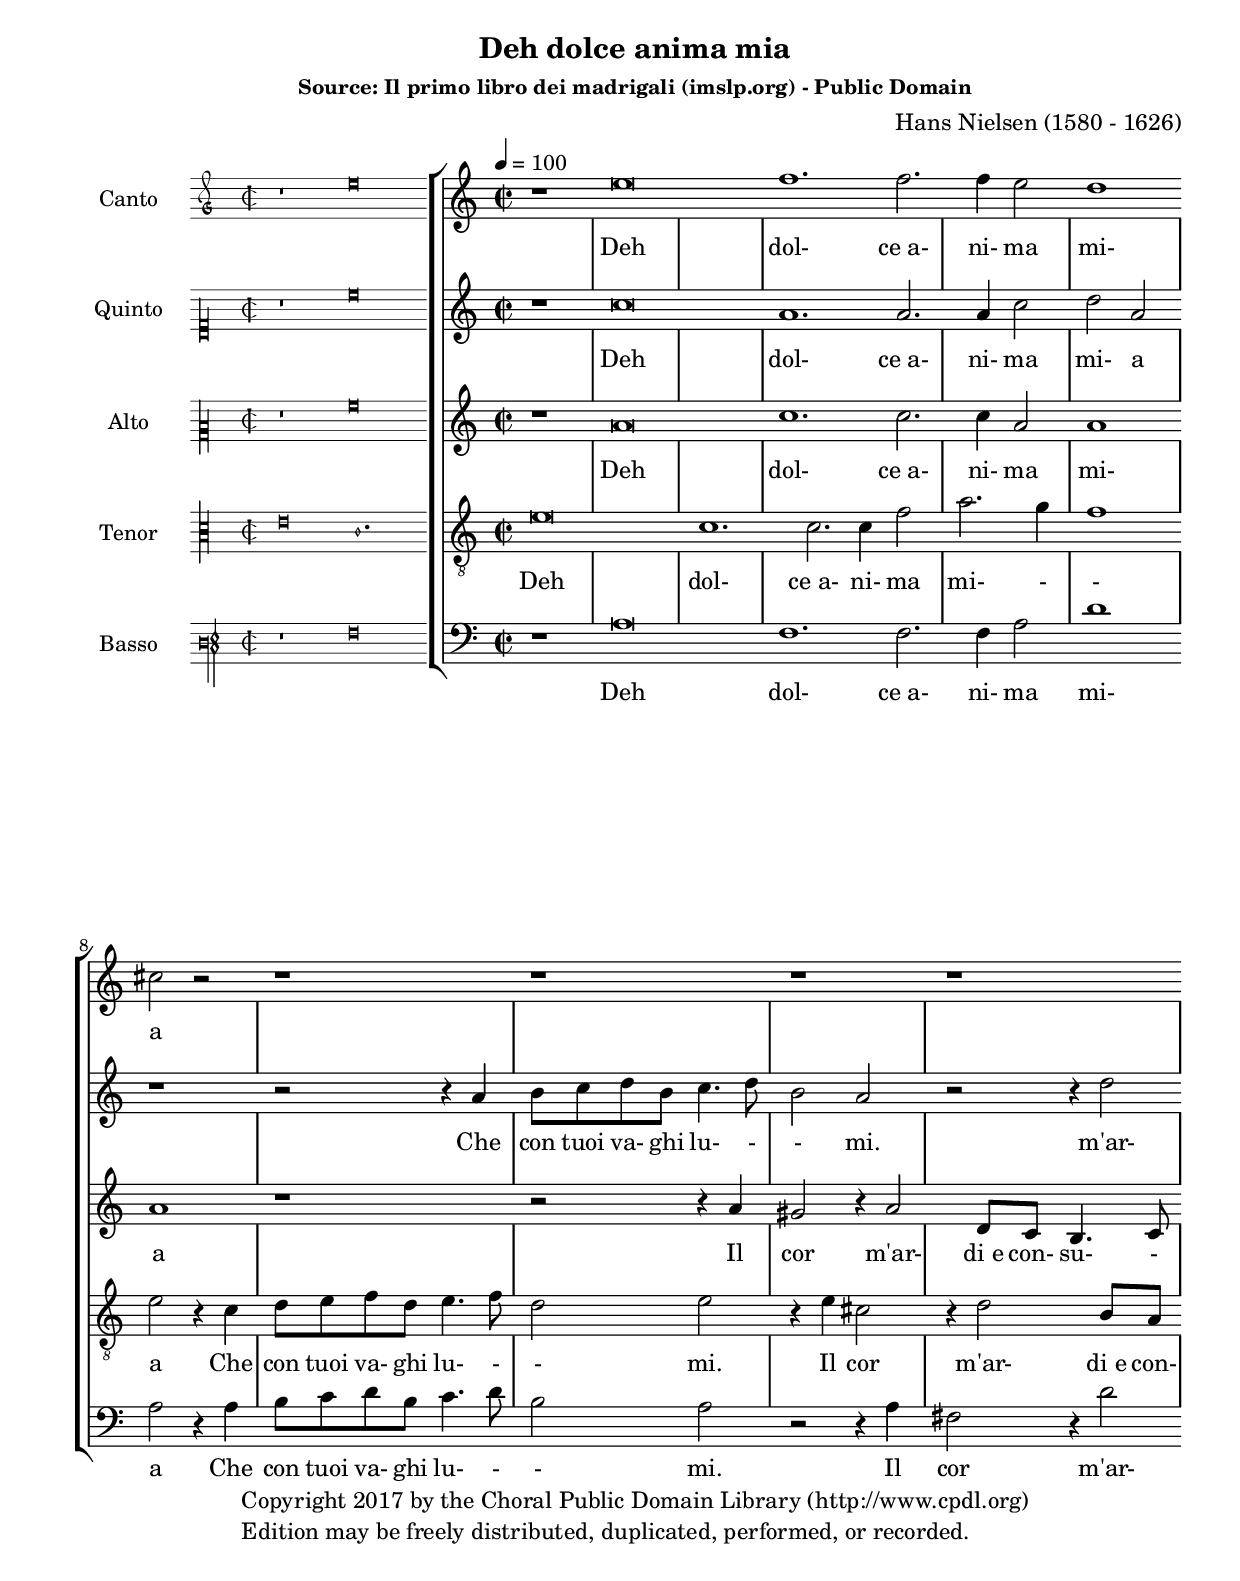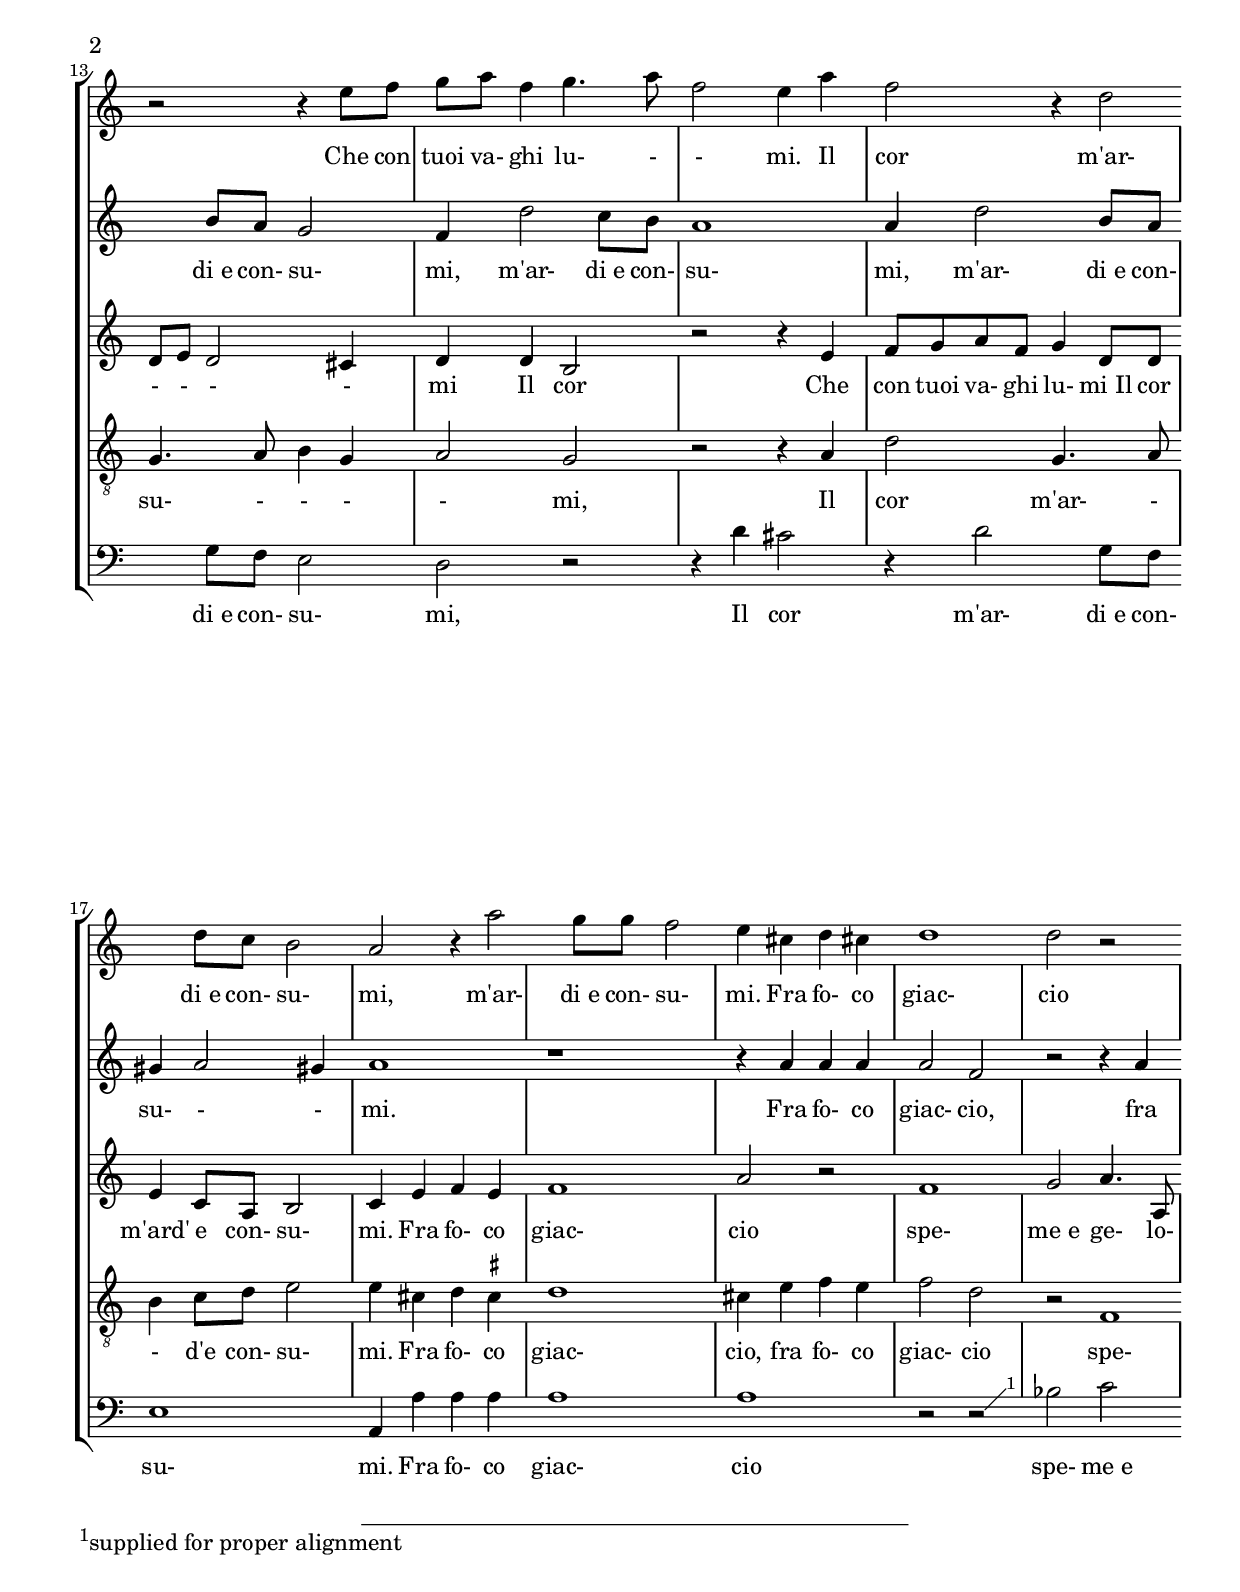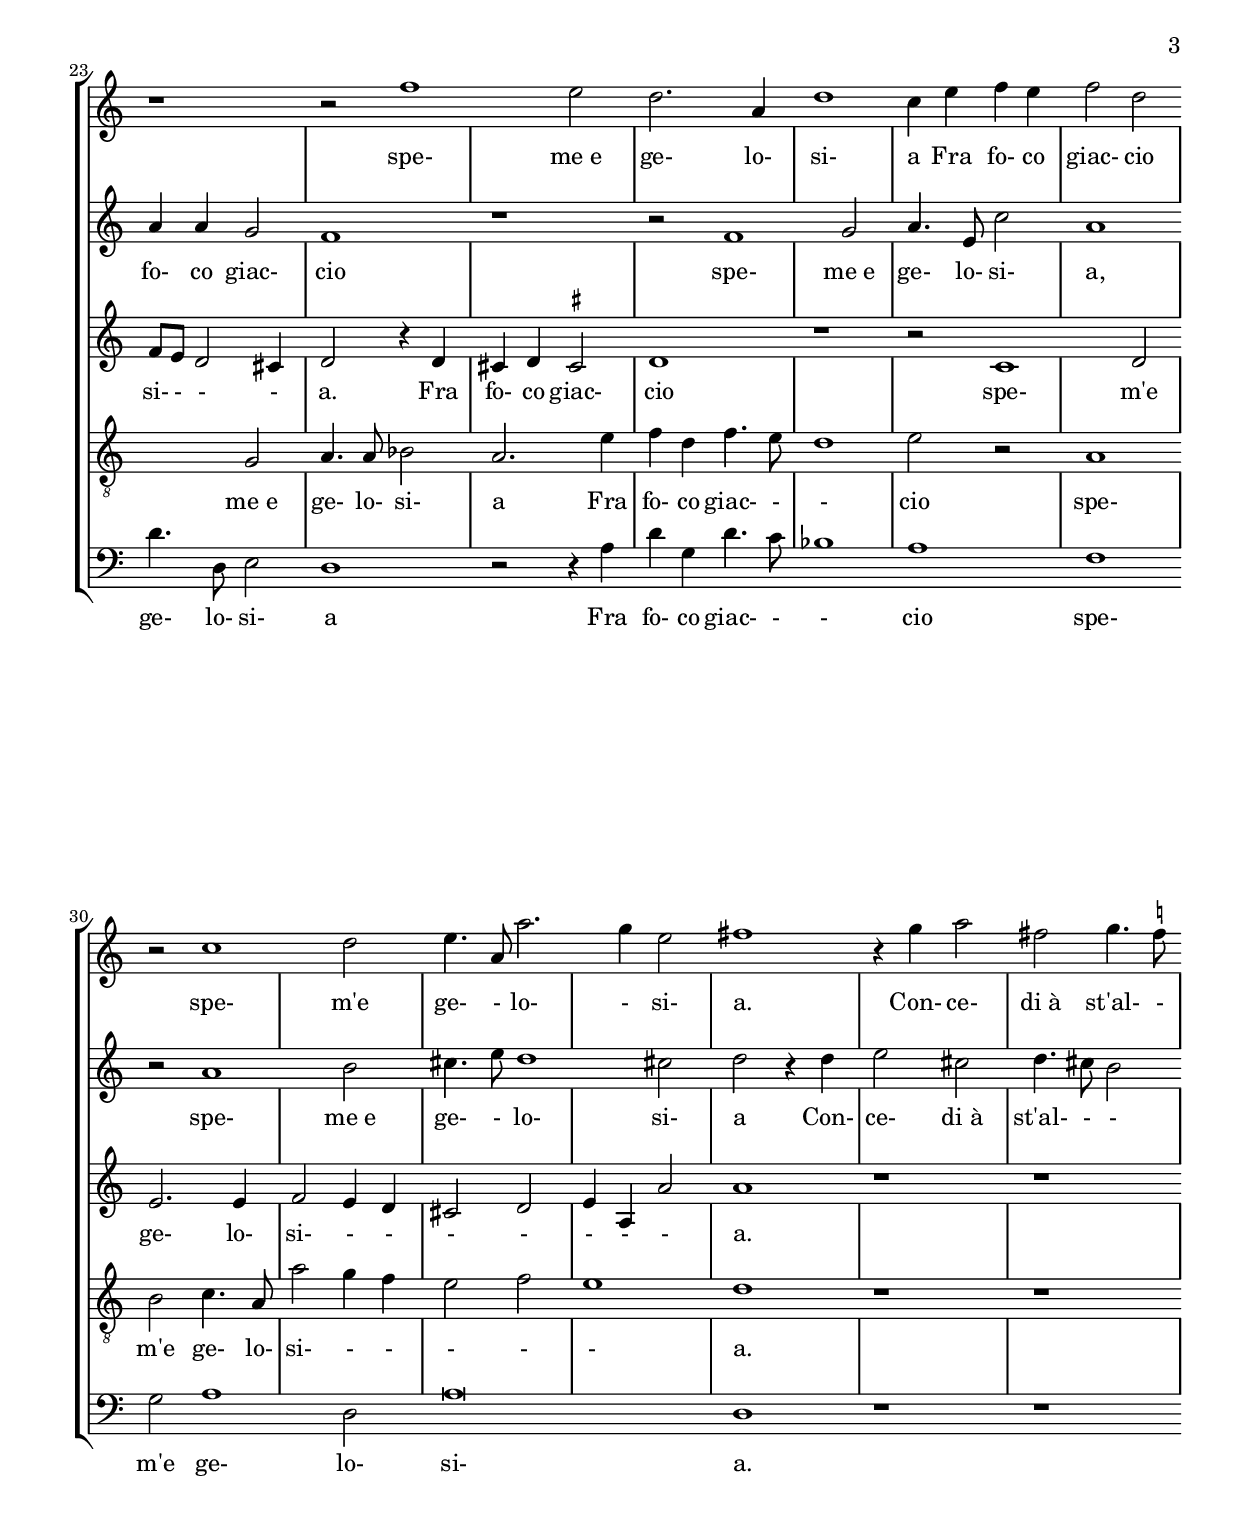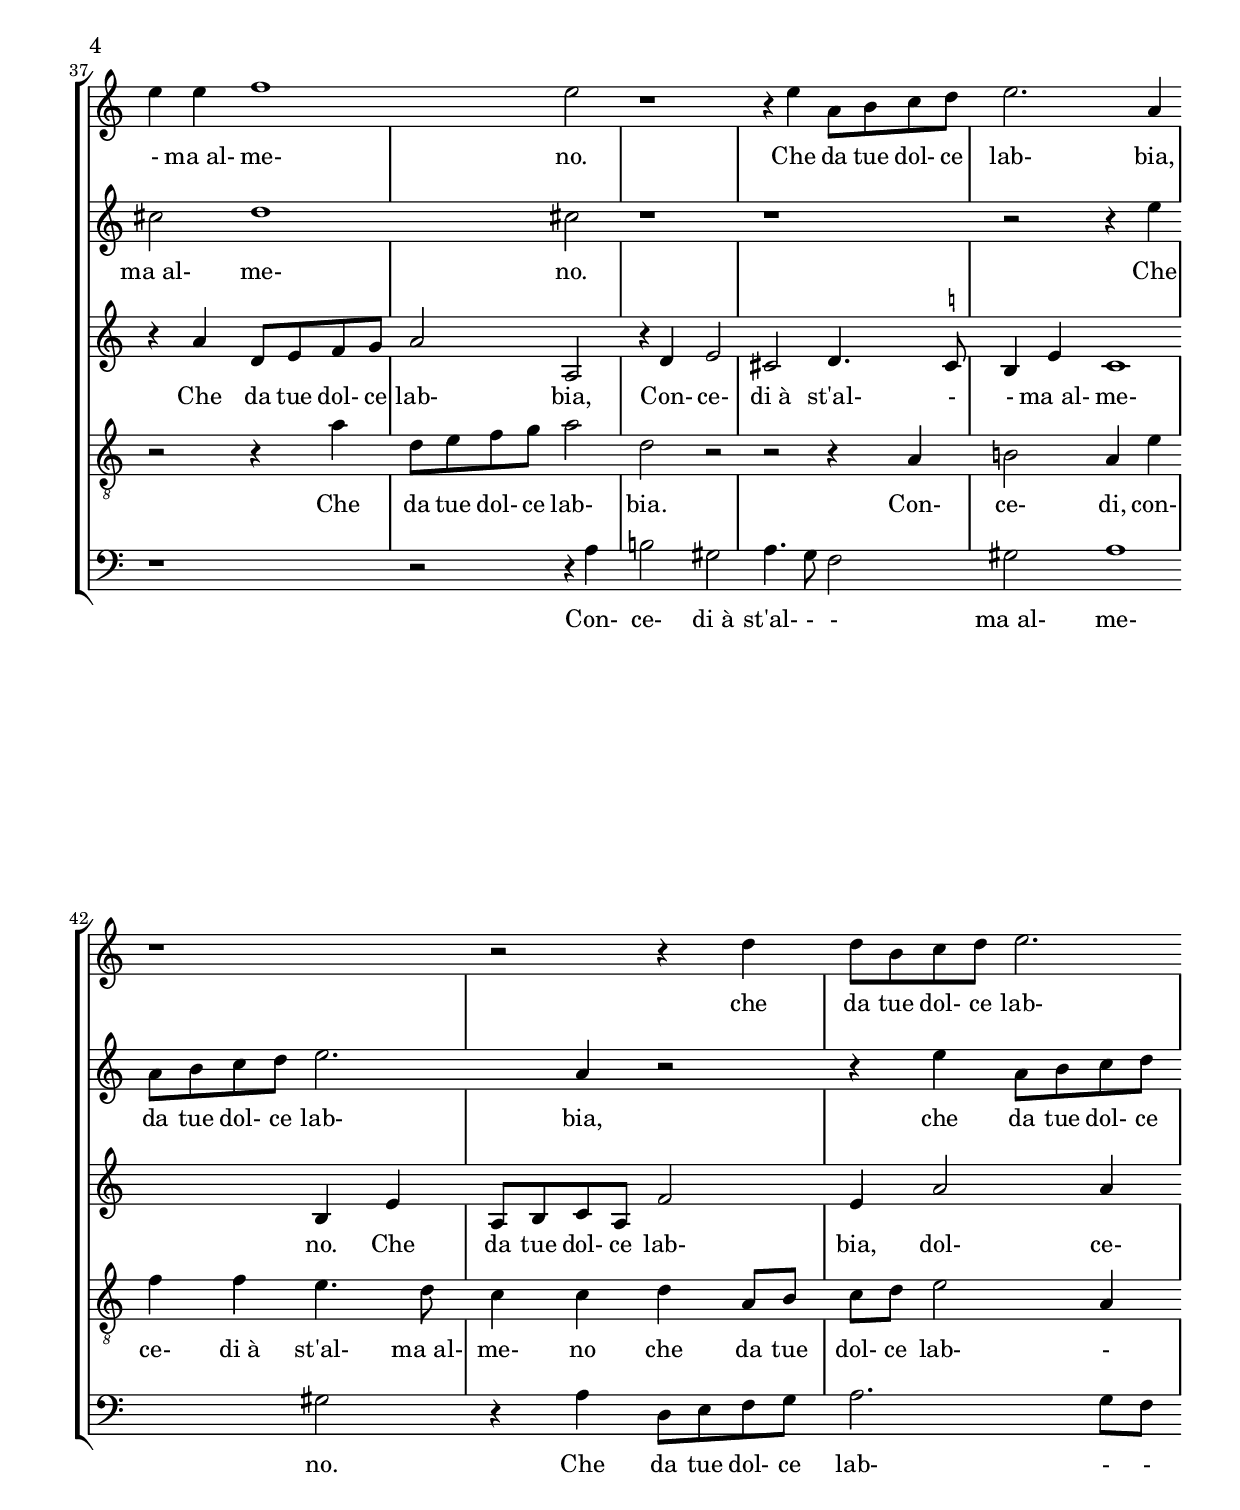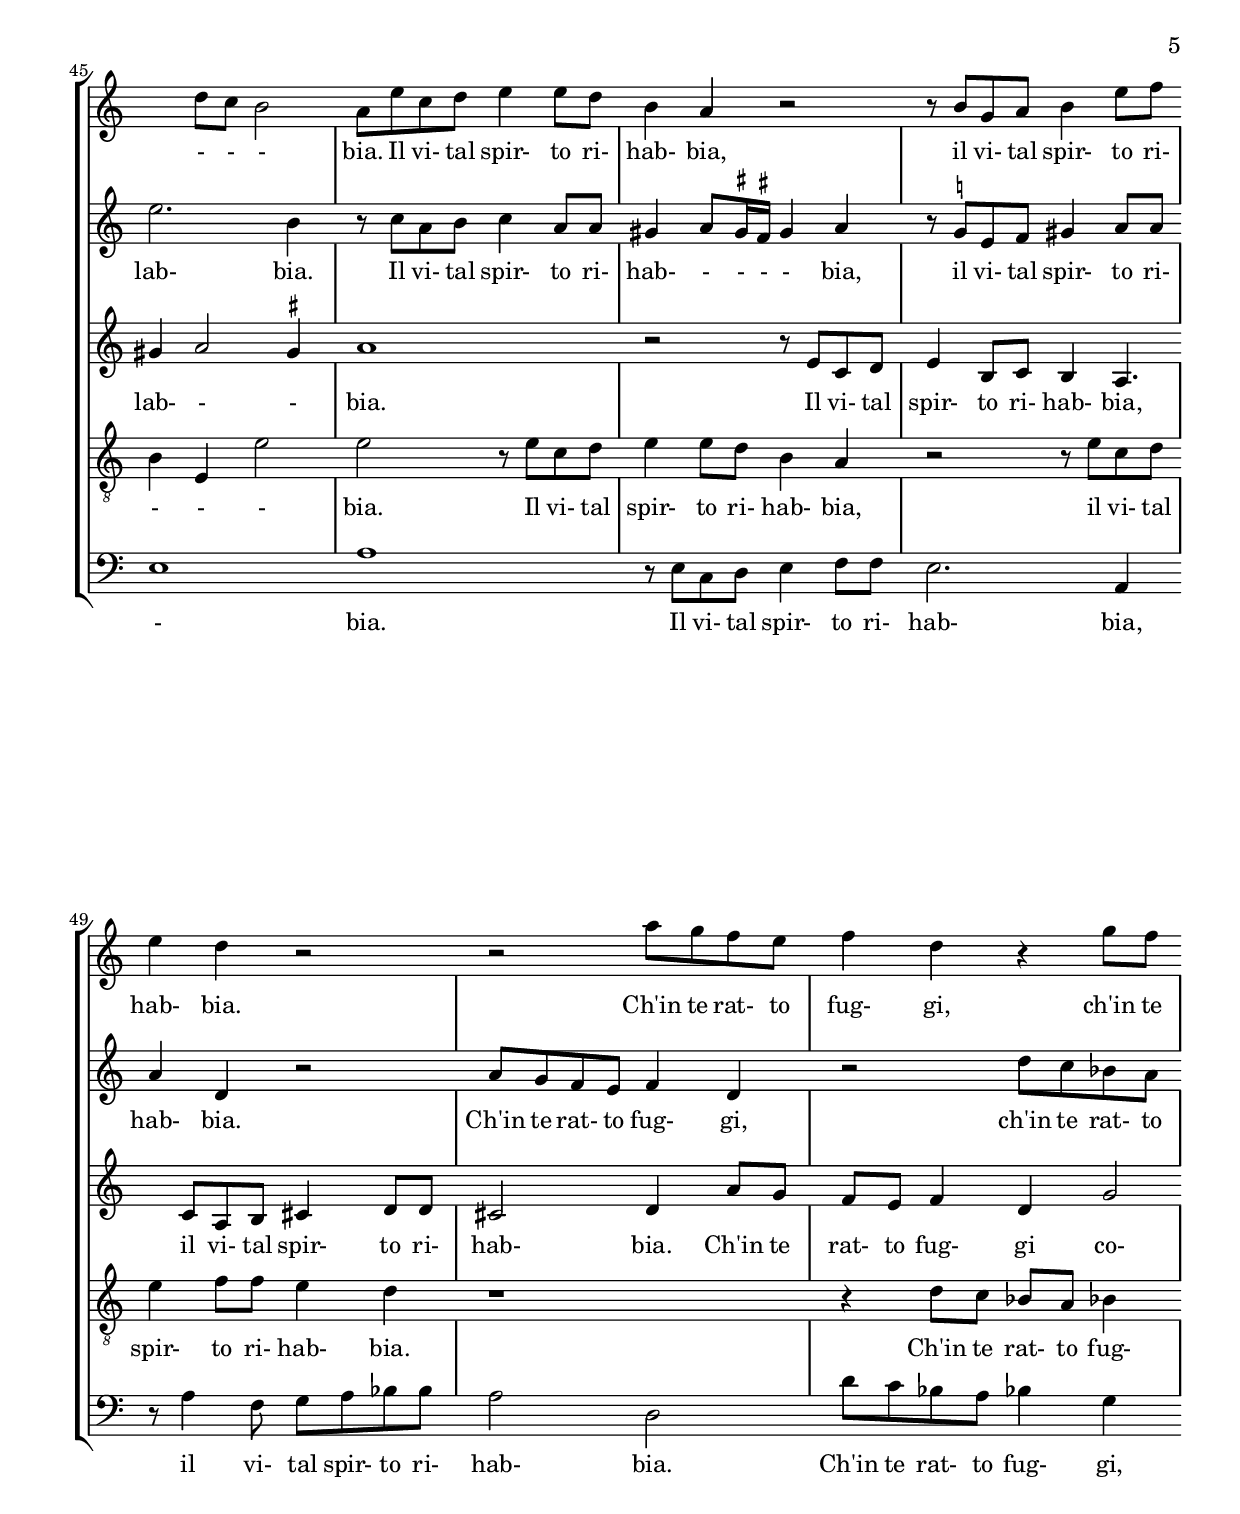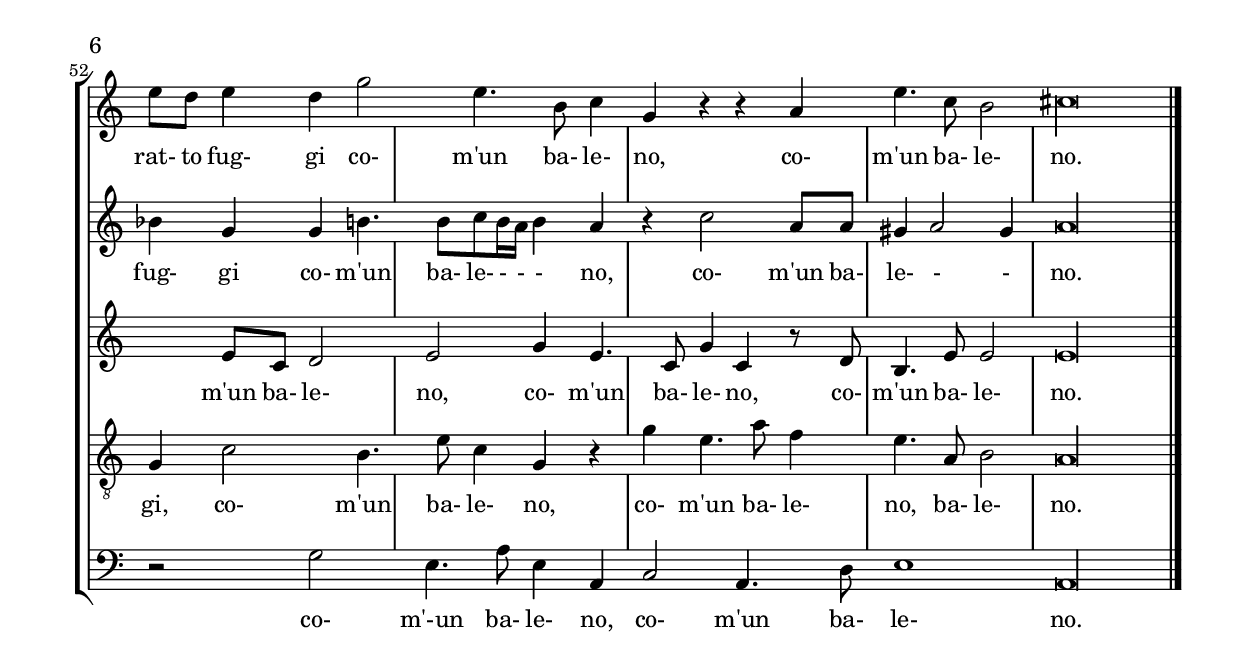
\version "2.19.0"
\version "2.19.0"

\header {
    title = \markup{ \huge { Deh dolce anima mia } }
    composer = "Hans Nielsen (1580 - 1626)" 
    subtitle = \markup{ \small { Source: Il primo libro dei madrigali (imslp.org) - Public Domain } } 
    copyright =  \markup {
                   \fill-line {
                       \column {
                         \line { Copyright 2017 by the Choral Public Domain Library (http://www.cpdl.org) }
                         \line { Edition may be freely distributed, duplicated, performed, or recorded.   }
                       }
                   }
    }
}



\paper {
#(set-default-paper-size "a4")
    top-margin = 2\cm
    bottom-margin = 2\cm
    left-margin = 1.5\cm
}

ficta = { \once \set suggestAccidentals = ##t }

vera = { \once \set suggestAccidentals = ##f }


incipitGlobal = { 
    \key a \minor
    \time 2/2
}

global =  {
   	
	\set Score.skipBars = ##t
    \key a \minor
    \time 2/2
    \tempo 4 = 100

    % the actual music
    \skip 1*58
    \bar ""
    
    % let finis bar go through all staves
    \skip 1*1
    \override Staff.BarLine.transparent = ##f
    \bar "|."
}


sopranoIncipit = \relative c''  {
    \incipitGlobal    
    \clef "petrucci-g"
    r1 e\breve
}

sopranoMusic =    \relative c'' { 
    \clef treble
	r1 e\breve f1. f2. f4 e2 d1 cis2 r2 r1 r1 r1 r1 r2 r4 e8 f g a f4
	g4. a8 f2 e4 a f2 r4 d2 d8 c b2 a r4 a'2 g8 g8
	f2 e4 cis d cis! d1 d2 r2 r1 r2 f1 e2 d2. a4 d1 c4 e f e f2 d2 r2 c1 d2 
	e4. a,8 a'2. g4 e2 fis1 r4 g4 a2 fis g4. \ficta f!8 e4 e f1 e2 r1 r4 e4 a,8 b c d
	e2. a,4 r1       r2 r4 d4 d8 b c d e2. d8 c b2 a8 e' c d e4 e8 d b4 a4 r2
	r8 b8 g a b4 e8 f e4 d r2 r2 a'8 g f e f4 d r4 g8 f e d e4 d
	g2 e4. b8 c4 g r4      r4 a e'4. c8 b2 cis\longa
}

quintoIncipit =  \relative c'' {
    \incipitGlobal    
    \clef "petrucci-c1"
    r1 c\breve
}

quintoMusic =    \relative c''  {
    \clef treble
	r1 c\breve a1. a2. a4 c2 d a r1 r2 r4 a4	
	b8 c d b c4. d8 b2 a2 r2 r4 d2 b8 a g2
    f4 d'2 c8 b a1 a4 d2 b8 a gis4 a2 gis!4 a1 r1 r4 a4 a a a2 f r2 r4 a4	
	a4 a g2 f1 r1 r2 f1 g2 a4. e8 c'2 a1 r2 a1 b2 cis4. e8 d1 cis2 d r4 d4 e2
	cis2 d4. cis8 b2 cis d1 cis2 r1 r1 r2 r4 e4 a,8 b c d e2. a,4 r2 r4 e'4 a,8 b c d
	e2. b4 r8 c8 a b c4 a8 a gis4 a8 \ficta gis!16 \ficta fis!16 gis4 a4 r8 \ficta g!8 e f gis4 a8 a
	a4 d,4 r2 a'8 g f e f4 d r2 d'8 c bes a bes!4 g g b4. b8  c b16 a 
	b4 a r4 c2 a8 a gis4 a2 gis4 a\longa
}

altoIncipit =  \relative c''  {
    \incipitGlobal    
    \clef "petrucci-c2"
    r1 a\breve
}
    
    
altoMusic =    \relative c'' {
    \clef treble 
	r1 a\breve c1. c2. c4 a2 a1 a r1 r2 r4 a4 gis2
	r4 a2 d,8 c b4. c8 d e d2 cis4 d d b2
	r2 r4 e4 f8 g a f g4 d8 d e4 c8 a b2 c4 e f e f1 a2
	r2 f1 g2 a4. a,8 f'8 e d2 cis4 d2 r4 d4 cis d \ficta cis!2 d1 r1 r2 c1 d2 e2. e4
	f2 e4 d cis2 d e4 a, a'2 a1 r1 r1 r4 a4 d,8 e f g a2 a, r4 d4 e2 cis d4. \ficta c8
	b4 e c1 b4 e a,8 b c a f'2 e4 a2 a4 gis a2 \ficta gis!4 a1 r2 r8 e8 c d
	e4 b8 c b4 a4. c8 a b cis4 d8 d cis2 d4 a'8 g f e f4 d g2
	e8 c d2 e2 g4 e4. c8 g'4 c, r8 d8 b4. e8 e2 e\longa
	
}


tenorIncipit =  \relative c'  {
    \incipitGlobal    
    \clef "petrucci-c3"
     e\breve c1.
}    


tenorMusic =   \relative c'   {
    \clef "treble_8"
	e\breve c1. c2. c4 f2 a2. g4 f1 e2 r4 c4 d8 e f d
	e4. f8 d2 e2 r4 e4 cis2 r4 d2 b8 a g4. a8 b4 g
	a2 g r2 r4 a4 d2 g,4. a8 b4 c8 d e2 e4 cis d \ficta cis! d1 cis4 e f e f2 d2 r2 f,1 g2
	a4. a8 bes2 a2. e'4 f d f4. e8 d1 e2 r2 a,1 b2 c4. a8 a'2 g4 f e2 f e1 d
	r1 r1 r2 r4 a'4 d,8 e f g a2 d, r2 r2 r4 a4 b!2 a4 e'f f e4. d8 c4 c
	d4 a8 b c d e2 a,4 b e, e'2 e r8 e8 c d e4 e8 d b4 a 
	r2 r8 e'8 c d e4 f8 f e4 d r1 r4 d8 c bes a bes!4 g c2 b4. e8 c4
	g4 r4 g'4 e4. a8 f4 e4. a,8 b2 a\longa
}


bassIncipit =  \relative c'  {
    \incipitGlobal    
    \clef "petrucci-f3"
    r1 a\breve
}


bassMusic =   \relative c'  { 
    \clef bass
	r1 a\breve f1. f2. f4 a2 d1 a2 r4 a4 b8 c d b
	c4. d8 b2 a2 r2 r4 a4 fis2 r4 d'2 g,8 f e2 d2 r2
	r4 d'4 cis2 r4 d2 g,8 f e1 a,4 a' a a a1 a r2  \footnote #'(2 . 2) "supplied for proper alignment" r2  bes2 c d4. d,8 e2 d1
	r2 r4 a'4 d g, d'4. c8 bes1 a f g2 a1 d,2 a'\breve  d,1 r1 r1 r1  r2 r4 a'4 b!2 gis a4. g8
	f2 gis a1 gis2 r4 a4 d,8 e f g a2. g8 f e1 a r8 e8 c d e4 f8 f e2. a,4 
	r8 a'4 f8 g a bes bes a2 d, d'8 c bes a bes!4 g r2 g2 e4. a8 e4 a, c2 a4. d8
	e1 a,\longa
}


% not sure about text underlay of gelosia. Three or four syllables?

lyricsTextS = \lyricmode {
	Deh dol- ce_a- ni- ma mi- a Che con tuoi va- ghi
	lu- - - mi. Il cor m'ar- di_e con- su- mi, m'ar- di_e con- 
	su- mi. Fra fo- co giac- cio spe- me_e ge- lo- si- a Fra fo- co giac- cio spe- m'e
	ge- - lo- - si- a. Con- ce- di_à st'al- - - ma_al- me- no. Che da tue dol- ce
	lab- bia, che da tue dol- ce lab- - - - bia. Il vi- tal spir- to ri- hab- bia,
	il vi- tal spir- to ri- hab- bia. Ch'in te rat- to fug- gi,  ch'in te rat- to fug- gi
	co- m'un ba- le- no, co- m'un ba- le- no.
}


lyricsTextQ = \lyricmode {
	Deh dol- ce_a- ni- ma mi- a Che 
	con tuoi va- ghi lu- - - mi.     m'ar- di_e con- su- 
	mi, m'ar- di_e con- su- mi, m'ar- di_e con- su- - - mi. Fra fo- co giac- cio, fra 
	fo- co giac- cio  spe- me_e ge- lo- si- a, spe- me_e ge- - lo- si- a  Con- ce-
	di_à st'al- - - ma_al- me- no. Che da tue dol- ce lab- bia, che da tue dol- ce 
	lab- bia. Il vi- tal spir- to ri- hab- - - - - bia, il vi- tal spir- to ri- 
	hab- bia. Ch'in te rat- to fug- gi,  ch'in te rat- to fug- gi co- m'un ba- le- - - -  
	no, co- m'un ba- le- - - no.
}


lyricsTextA = \lyricmode {
	Deh dol- ce_a- ni- ma mi- a  Il cor 
	m'ar- di_e con- su- - - - - - mi Il cor
	Che con tuoi va- ghi lu- mi_Il cor m'ard' e con- su- mi. Fra fo- co giac- cio 
	spe- me_e ge- lo- si- - - - a. Fra fo- co giac- cio spe- m'e	ge- lo- 
	si- - - - - - - - a. Che da tue dol- ce	lab- bia, Con- ce- di_à st'al- - 
	- ma_al- me- no. Che da tue dol- ce lab- bia, dol- ce- lab- - - bia. Il vi- tal 
	spir- to ri- hab- bia, il vi- tal spir- to ri- hab- bia. Ch'in te rat- to fug- gi co- 
	m'un ba- le- no, co- m'un ba- le- no, co- m'un ba- le- no.
}

lyricsTextT = \lyricmode {
	Deh dol- ce_a- ni- ma mi- - -  a Che con tuoi va- ghi
	lu- - - mi. Il cor m'ar- di_e con- su- - - - 
	- mi, Il cor m'ar- - - d'e con- su- mi.   Fra fo- co giac- cio, fra fo- co giac- cio spe- me_e 
	ge- lo- si- a Fra fo- co giac- - - cio spe- m'e ge- lo- si- - - - - - a. 
	Che da tue dol- ce	lab- bia. Con- ce- di, con- ce- di_à st'al- ma_al- me- no
	che da tue dol- ce lab- - - - - bia. Il vi- tal spir- to ri- hab- bia,
	il vi- tal spir- to ri- hab- bia. Ch'in te rat- to fug- gi,  co- m'un ba- le- 
	no, co- m'un ba- le- no, ba- le- no.
}

lyricsTextB = \lyricmode {
	Deh dol- ce_a- ni- ma mi- a Che con tuoi va- ghi
	lu- - - mi. Il cor m'ar- di_e con- su- mi, 
	Il cor m'ar- di_e con- su- mi. Fra fo- co giac- cio spe- me_e ge- lo- si- a 
	Fra fo- co giac- - -  cio spe- m'e	ge- lo- si- a. Con- ce- di_à st'al- - 
	- ma_al- me- no. Che da tue dol- ce lab- - - - bia. Il vi- tal spir- to ri- hab- bia,
	il vi- tal spir- to ri- hab- bia. Ch'in te rat- to fug- gi,  co- m'-un ba- le- no, co- m'un ba- 
	le- no.
}


\score { 
    \context StaffGroup <<
       \context Staff = "s" <<
	         \context Voice = "sopranos" { 
                  <<    \set Staff.instrumentName = #"Canto"
                        \incipit \sopranoIncipit
                        \global
                        \sopranoMusic >>
                 }
       >>
	   \context Lyrics = "sopranos" <<
	         \lyricsto sopranos \lyricsTextS
       >>

       \context Staff = "q" <<
	         \context Voice = "quintos" {  
                 <<  \set Staff.instrumentName = #"Quinto"
                     \global
                     \incipit \quintoIncipit
                     \quintoMusic >>
                 } 
       >>
	   \context Lyrics = "quintos" <<
	         \lyricsto quintos \lyricsTextQ
       >>

	   \context Staff = "a" <<
                 \context Voice = "altos" { 
                 << \set Staff.instrumentName = #"Alto"
                    \global
					\incipit \altoIncipit
                    \altoMusic >>
                 }
	   >>
	   \context Lyrics = "altos" <<
             \lyricsto altos \lyricsTextA
       >>

	   \context Staff = "t" <<
   	         \context Voice = "tenores" { 
                 << \set Staff.instrumentName = #"Tenor"
                    \global
					\incipit \tenorIncipit
                    \tenorMusic  >>
                 }
 	   >> 
 	   \context Lyrics = "tenores" <<
             \lyricsto tenores \lyricsTextT
       >>
       \context Staff = "b" <<
            \context Voice = "basses" {  
                <<  \set Staff.instrumentName = #"Basso"
                    \global
					\incipit \bassIncipit
                    \bassMusic  >>
             }
	   >>
	   \context Lyrics = "b" <<
	         \lyricsto basses \lyricsTextB
       >>
    >>
    \midi {}
    \layout {
        #(layout-set-staff-size 19)
        \context {
            \Lyrics
            \consists "Bar_engraver"
            \consists "Separating_line_group_engraver"
        }
        \context {
           \Score
           \hide BarLine
        } 
        \context {
          \Voice
          \hide Slur       % no slurs 
          \remove "Forbid_line_break_engraver"
        }
                indent = 6\cm
        incipit-width = 4\cm
    }
}
